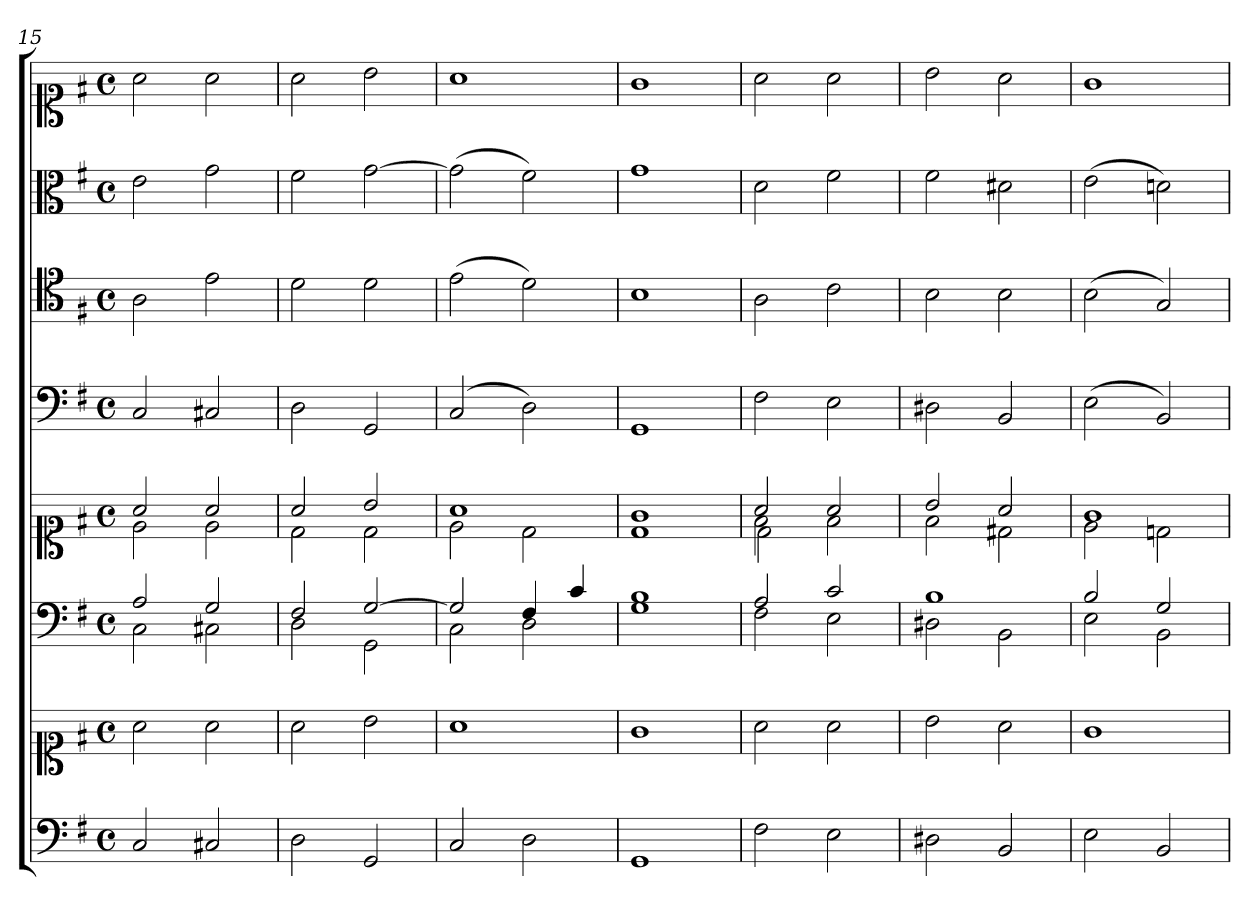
**kern	**kern	**kern	**kern	**kern	**kern	**kern	**kern
*part6	*part6	*part5	*part5	*part4	*part3	*part2	*part1
*staff8	*staff7	*staff6	*staff5	*staff4	*staff3	*staff2	*staff1
*clefF4	*clefC1	*clefF4	*clefC1	*clefF4	*clefC4	*clefC3	*clefC1
*k[f#]	*k[f#]	*k[f#]	*k[f#]	*k[f#]	*k[f#]	*k[f#]	*k[f#]
*G:	*G:	*G:	*G:	*G:	*G:	*G:	*G:
*M4/4	*M4/4	*M4/4	*M4/4	*M4/4	*M4/4	*M4/4	*M4/4
*met(c)	*met(c)	*met(c)	*met(c)	*met(c)	*met(c)	*met(c)	*met(c)
=15	=15	=15	=15	=15	=15	=15	=15
*	*	*^	*^	*	*	*	*
2C	2a	2A	2C	2a	2e	2C	2A	2e	2a
2C#X	2a	2G	2C#X	2a	2e	2C#X	2e	2g	2a
=16	=16	=16	=16	=16	=16	=16	=16	=16	=16
2D	2a	2F#	2D	2a	2d	2D	2d	2f#	2a
2GG	2b	[2G	2GG	2b	2d	2GG	2d	[2g	2b
=17	=17	=17	=17	=17	=17	=17	=17	=17	=17
2C	1a	2G]	2C	1a	2e	(2C	(2e	(2g]	1a
2D	.	4F#	2D	.	2d	2D)	2d)	2f#)	.
.	.	4c	.	.	.	.	.	.	.
=18	=18	=18	=18	=18	=18	=18	=18	=18	=18
1GG	1g	1B	1G	1g	1d	1GG	1B	1g	1g
=19	=19	=19	=19	=19	=19	=19	=19	=19	=19
*	*	*	*	*	*^	*	*	*	*
2F#	2a	2A	2F#	2a	2f#	2d\	2F#	2A	2d	2a
2E	2a	2c	2E	2a	2f#	2ryy	2E	2c	2f#	2a
*	*	*	*	*	*v	*v	*	*	*	*
=20	=20	=20	=20	=20	=20	=20	=20	=20	=20
2D#X	2b	1B	2D#X	2b	2f#	2D#X	2B	2f#	2b
2BB	2a	.	2BB	2a	2d#X	2BB	2B	2d#X	2a
=21	=21	=21	=21	=21	=21	=21	=21	=21	=21
2E	1g	2B	2E	1g	2e	(2E	(2B	(2e	1g
2BB	.	2G	2BB	.	2dn	2BB)	2G)	2dn)	.
*	*	*v	*v	*	*	*	*	*	*
*	*	*	*v	*v	*	*	*	*
=	=	=	=	=	=	=	=
*-	*-	*-	*-	*-	*-	*-	*-
